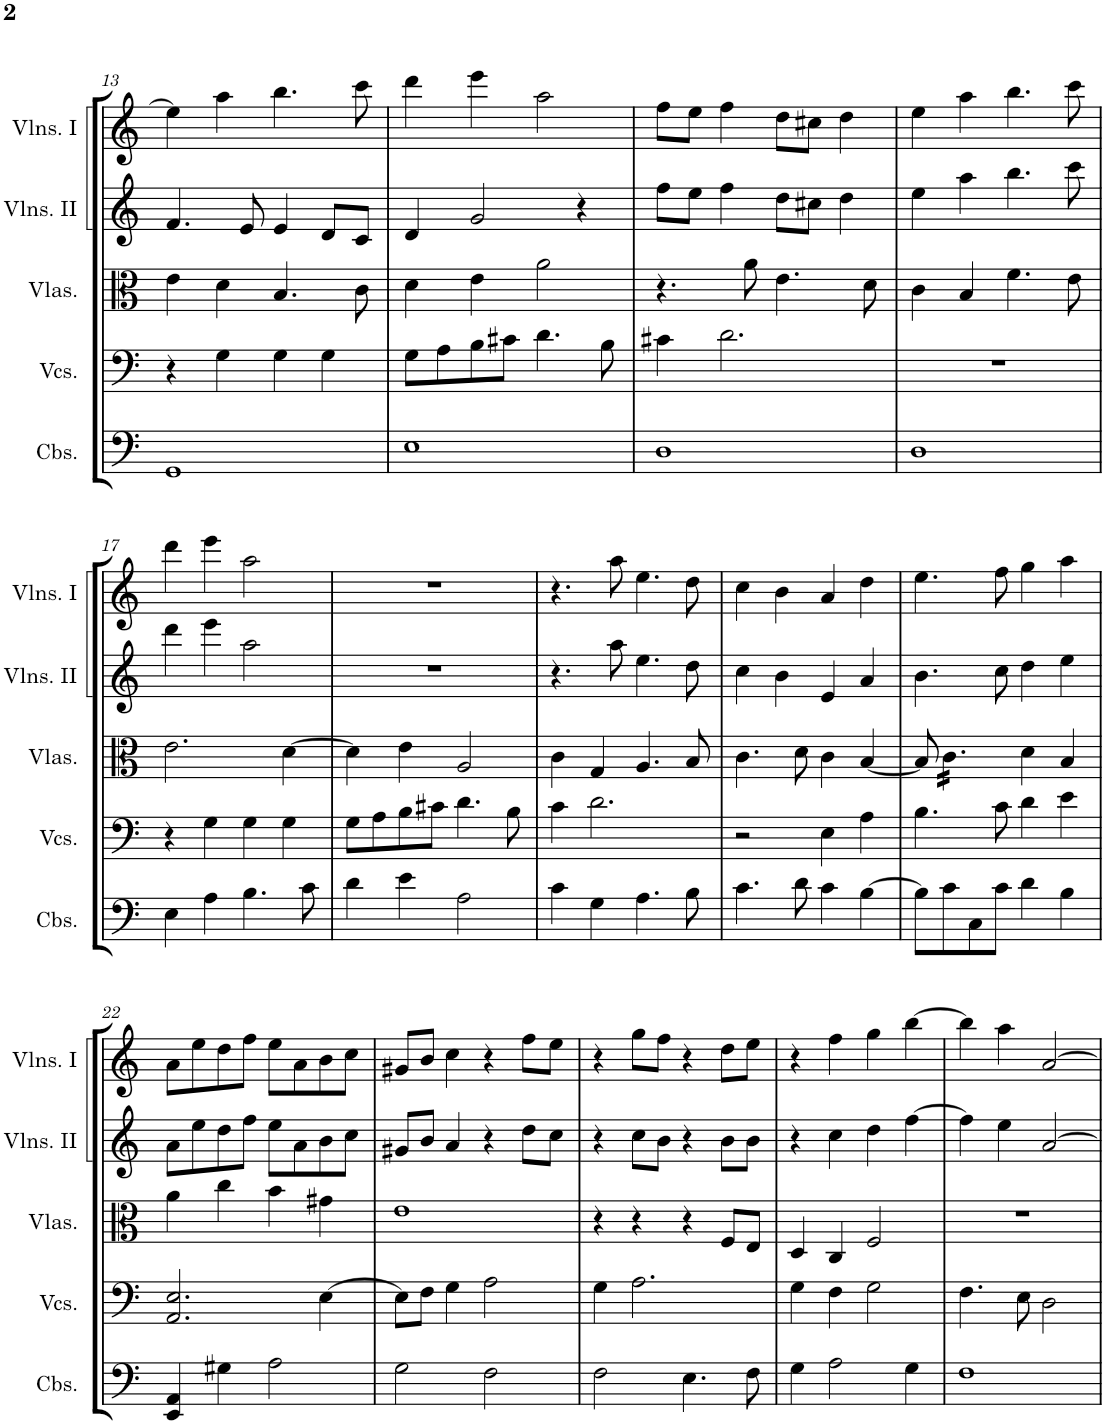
**kern	**kern	**kern	**kern	**kern
*part5	*part4	*part3	*part2	*part1
*staff5	*staff4	*staff3	*staff2	*staff1
*I"Contrabasses	*I"Violoncellos	*I"Violas	*I"Violins II	*I"Violins I
*I'Cbs.	*I'Vcs.	*I'Vlas.	*I'Vlns. II	*I'Vlns. I
!!LO:PB:g=z
*clefF4	*clefF4	*clefC3	*clefG2	*clefG2
*Trd7c12	*	*	*	*
*k[]	*k[]	*k[]	*k[]	*k[]
*M2/2	*M2/2	*M2/2	*M2/2	*M2/2
*met(c|)	*met(c|)	*met(c|)	*met(c|)	*met(c|)
=13	=13	=13	=13	=13
1GG	4r	4e\	4.f/	4ee\]
.	4G\	4d\	.	4aa\
.	.	.	8e/	.
.	4G\	4.B/	4e/	4.bb\
.	4G\	.	8d/L	.
.	.	8c\	8c/J	8ccc\
=14	=14	=14	=14	=14
1E	8G\L	4d\	4d/	4ddd\
.	8A\	.	.	.
.	8B\	4e\	2g/	4eee\
.	8c#X\J	.	.	.
.	4.d\	2a\	.	2aa\
.	.	.	4r	.
.	8B\	.	.	.
=15	=15	=15	=15	=15
1D	4c#X\	4.r	8ff\L	8ff\L
.	.	.	8ee\J	8ee\J
.	2.d\	.	4ff\	4ff\
.	.	8a\	.	.
.	.	4.e\	8dd\L	8dd\L
.	.	.	8cc#X\J	8cc#X\J
.	.	.	4dd\	4dd\
.	.	8d\	.	.
=16	=16	=16	=16	=16
1D	1r	4c\	4ee\	4ee\
.	.	4B/	4aa\	4aa\
.	.	4.f\	4.bb\	4.bb\
.	.	8e\	8ccc\	8ccc\
!!LO:LB:g=z
=17	=17	=17	=17	=17
4E\	4r	2.e\	4ddd\	4ddd\
4A\	4G\	.	4eee\	4eee\
4.B\	4G\	.	2aa\	2aa\
.	4G\	[4d\	.	.
8c\	.	.	.	.
=18	=18	=18	=18	=18
4d\	8G\L	4d\]	1r	1r
.	8A\	.	.	.
4e\	8B\	4e\	.	.
.	8c#X\J	.	.	.
2A\	4.d\	2A/	.	.
.	8B\	.	.	.
=19	=19	=19	=19	=19
4c\	4c\	4c\	4.r	4.r
4G\	2.d\	4G/	.	.
.	.	.	8aa\	8aa\
4.A\	.	4.A/	4.ee\	4.ee\
8B\	.	8B/	8dd\	8dd\
=20	=20	=20	=20	=20
4.c\	2r	4.c\	4cc\	4cc\
.	.	.	4b\	4b\
8d\	.	8d\	.	.
4c\	4E\	4c\	4e/	4a/
[4B\	4A\	[4B/	4a/	4dd\
=21	=21	=21	=21	=21
8B\L]	4.B\	8B/]	4.b\	4.ee\
*	*	*tremolo	*	*
8c\	.	16c\LL	.	.
.	.	16c\	.	.
8C\	.	16c\	.	.
.	.	16c\	.	.
8c\J	8c\	16c\	8cc\	8ff\
.	.	16c\JJ	.	.
*	*	*Xtremolo	*	*
4d\	4d\	4d\	4dd\	4gg\
4B\	4e\	4B/	4ee\	4aa\
!!LO:LB:g=z
=22	=22	=22	=22	=22
4EE/ 4AA/	2.AA/ 2.E/	4a\	8a\L	8a\L
.	.	.	8ee\	8ee\
4G#X\	.	4cc\	8dd\	8dd\
.	.	.	8ff\J	8ff\J
2A\	.	4b\	8ee\L	8ee\L
.	.	.	8a\	8a\
.	[4E\	4g#X\	8b\	8b\
.	.	.	8cc\J	8cc\J
=23	=23	=23	=23	=23
2G\	8E\L]	1e	8g#X/L	8g#X/L
.	8F\J	.	8b/J	8b/J
.	4G\	.	4a/	4cc\
2F\	2A\	.	4r	4r
.	.	.	8dd\L	8ff\L
.	.	.	8cc\J	8ee\J
=24	=24	=24	=24	=24
2F\	4G\	4r	4r	4r
.	2.A\	4r	8cc\L	8gg\L
.	.	.	8b\J	8ff\J
4.E\	.	4r	4r	4r
.	.	8F/L	8b\L	8dd\L
8F\	.	8E/J	8b\J	8ee\J
=25	=25	=25	=25	=25
4G\	4G\	4D/	4r	4r
2A\	4F\	4C/	4cc\	4ff\
.	2G\	2F/	4dd\	4gg\
4G\	.	.	[4ff\	[4bb\
=26	=26	=26	=26	=26
1F	4.F\	1r	4ff\]	4bb\]
.	.	.	4ee\	4aa\
.	8E\	.	.	.
.	2D\	.	[2a/	[2a/
=	=	=	=	=
*-	*-	*-	*-	*-
